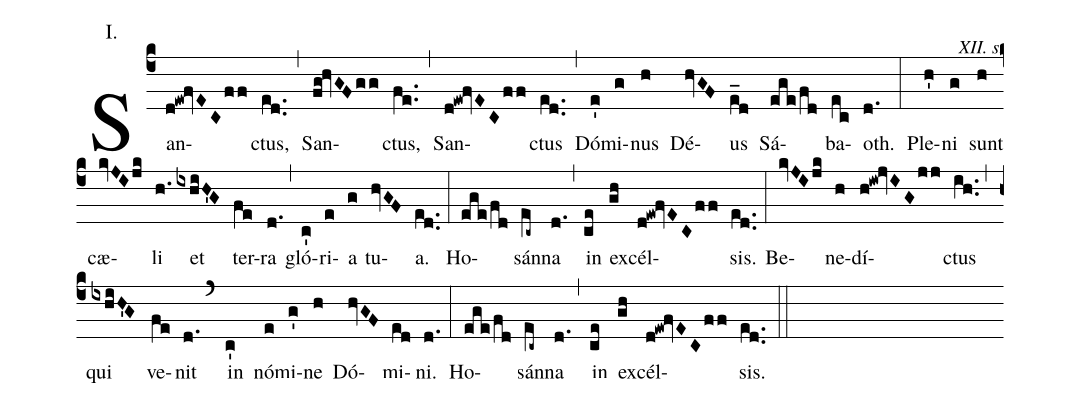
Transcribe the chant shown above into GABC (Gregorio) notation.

annotation:I.;
commentary:XII. s.;
%%
(c4) San(d!ew!fvECff)ctus,(ed..) (,)
San(fg!hvGFgg)ctus,(fe..) (,)
San(d!ew!fvECff)ctus(ed..) (,)
Dó(e')mi(g)nus(h) Dé(hvGF)us(e_d) Sá(ege/fd)ba(ec)oth.(d.) (:)
Ple(h')ni(g) sunt(h) cæ(kvJIjk)li(h.) et(ixhiH'G) ter(fe)ra(d.) (,)
gló(c')ri(e)a(g) tu(hvGF)a.(ed..) (:)
Ho(ege!/fd)sán(ec~)na(d.) (,)
in(ce) ex(gh)cél(d!ew!fvECff)sis.(ed..) (:)
Be(kvJIjk)ne(h)dí(h!iw!jvIGjj)ctus(ih..) (,)
qui(ixhiH'G) ve(fe)nit(d.) (`)
in(c') nó(e)mi(g')ne(h) Dó(hvGF)mi(ed)ni.(d.) (:)
Ho(ege!/fd)sán(ec~)na(d.) (,)
in(ce) ex(gh)cél(d!ew!fvECff)sis.(ed..) (::)
